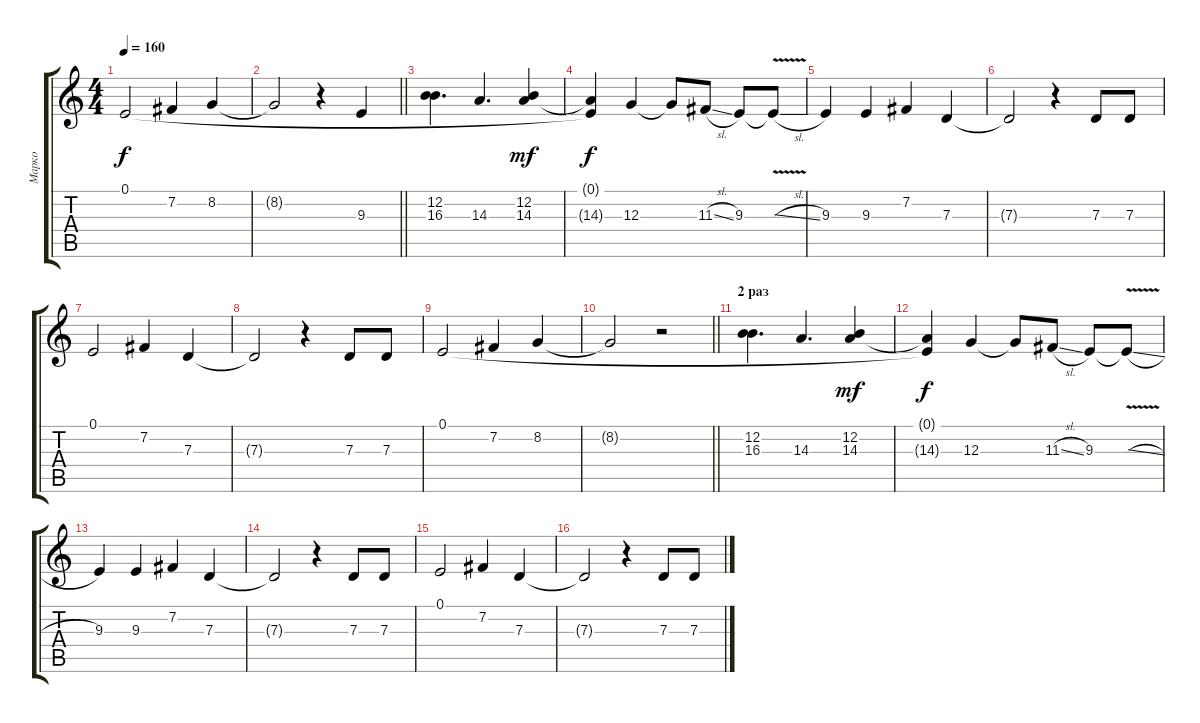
\track ("Марко" "Марко") {instrument bassoon}
\staff {score tabs}
\tuning (E4 B3 G3 D3 A2 E2) {hide}
\ts (4 4)
\tempo 160
\clef g2
\ks c
0.1.2{dy f} 7.2.4 8.2.4 |
\barLineRight lightlight
8.2{t}.2 r.4 9.3.4 |
(12.2 16.3).4{d} 14.3.4{d} (12.2 14.3).4{dy mf} |
(0.1{t} 14.3{t}).4{dy f} 12.3.4 12.3{t}.8 11.3{sl}.8 9.3.8 9.3{v sl t}.8 |
9.3.4 9.3.4 7.2.4 7.3.4 |
7.3{t}.2 r.4 7.3.8 7.3.8 |
0.1.2 7.2.4 7.3.4 |
7.3{t}.2 r.4 7.3.8 7.3.8 |
0.1.2 7.2.4 8.2.4 |
\barLineRight lightlight
8.2{t}.2 r.2 |
\section ("" "2 раз")
(12.2 16.3).4{d} 14.3.4{d} (12.2 14.3).4{dy mf} |
(0.1{t} 14.3{t}).4{dy f} 12.3.4 12.3{t}.8 11.3{sl}.8 9.3.8 9.3{v sl t}.8 |
9.3.4 9.3.4 7.2.4 7.3.4 |
7.3{t}.2 r.4 7.3.8 7.3.8 |
0.1.2 7.2.4 7.3.4 |
7.3{t}.2 r.4 7.3.8 7.3.8
